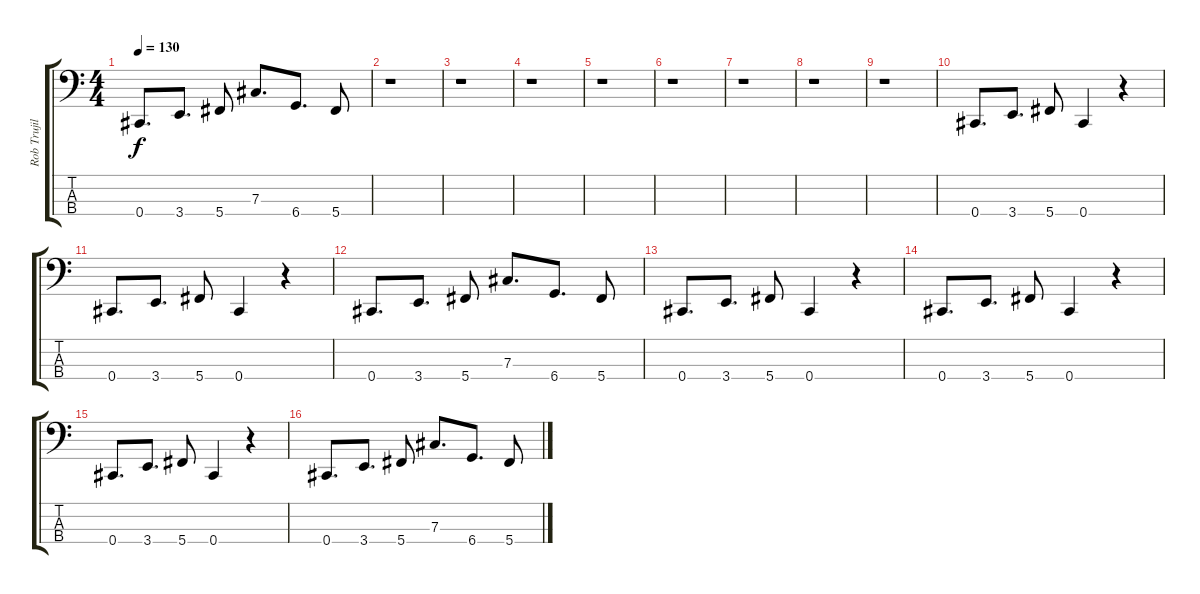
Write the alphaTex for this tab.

\track ("Rob Trujillo" "Rob Trujil") {instrument electricbassfinger}
\staff {score tabs}
\tuning (E2 B1 Gb1 Db1) {hide}
\ts (4 4)
\tempo 130
\clef f4
\ks c
0.4.8{d dy f} 3.4.8{d} 5.4.8 7.3.8{d} 6.4.8{d} 5.4.8 |
r.1 |
r.1 |
r.1 |
r.1 |
r.1 |
r.1 |
r.1 |
r.1 |
0.4.8{d} 3.4.8{d} 5.4.8 0.4.4 r.4 |
0.4.8{d} 3.4.8{d} 5.4.8 0.4.4 r.4 |
0.4.8{d} 3.4.8{d} 5.4.8 7.3.8{d} 6.4.8{d} 5.4.8 |
0.4.8{d} 3.4.8{d} 5.4.8 0.4.4 r.4 |
0.4.8{d} 3.4.8{d} 5.4.8 0.4.4 r.4 |
0.4.8{d} 3.4.8{d} 5.4.8 0.4.4 r.4 |
0.4.8{d} 3.4.8{d} 5.4.8 7.3.8{d} 6.4.8{d} 5.4.8
